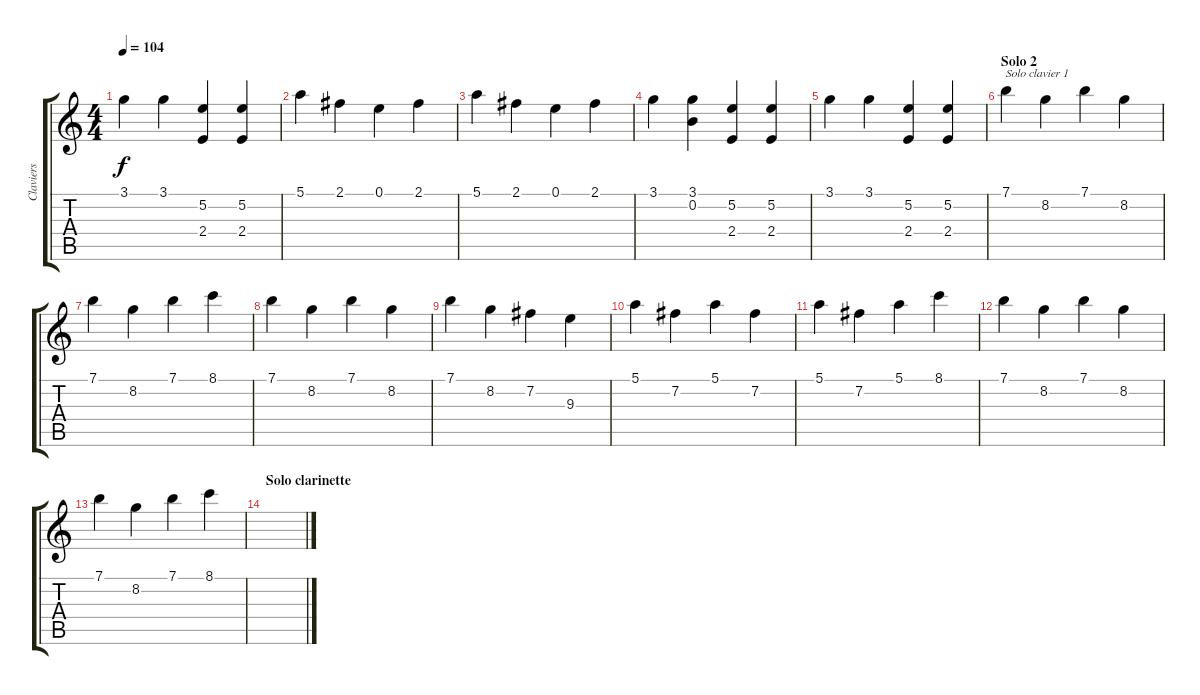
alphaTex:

\track ("Claviers" "Claviers") {instrument acousticguitarnylon}
\staff {score tabs}
\tuning (E4 B3 G3 D3 A2 E2) {hide}
\ts (4 4)
\tempo 104
\clef g2
\ks c
3.1.4{dy f} 3.1.4 (5.2 2.4).4 (5.2 2.4).4 |
5.1.4 2.1.4 0.1.4 2.1.4 |
5.1.4 2.1.4 0.1.4 2.1.4 |
3.1.4 (3.1 0.2).4 (5.2 2.4).4 (5.2 2.4).4 |
3.1.4 3.1.4 (5.2 2.4).4 (5.2 2.4).4 |
\section ("" "Solo 2")
7.1.4{txt "Solo clavier 1" volume 16} 8.2.4 7.1.4 8.2.4 |
7.1.4 8.2.4 7.1.4 8.1.4 |
7.1.4 8.2.4 7.1.4 8.2.4 |
7.1.4 8.2.4 7.2.4 9.3.4 |
5.1.4 7.2.4 5.1.4 7.2.4 |
5.1.4 7.2.4 5.1.4 8.1.4 |
7.1.4 8.2.4 7.1.4 8.2.4 |
7.1.4 8.2.4 7.1.4 8.1.4 |
\section ("" "Solo clarinette")
